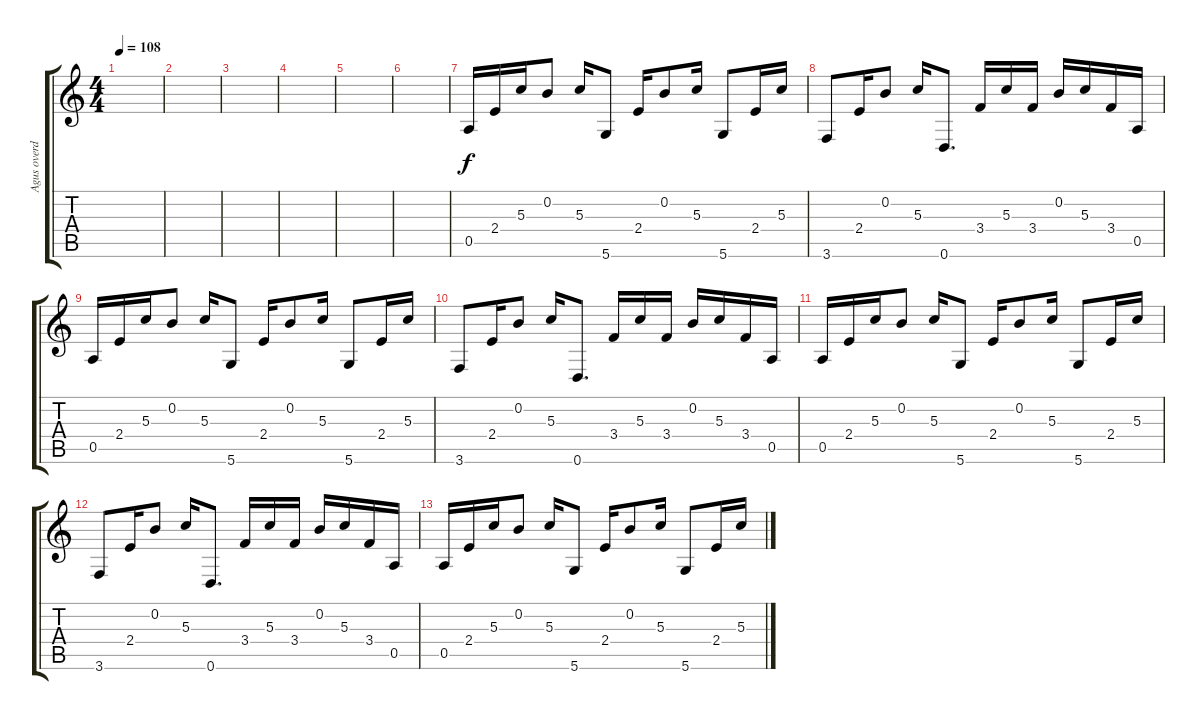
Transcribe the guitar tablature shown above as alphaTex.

\track ("Agus overdrive" "Agus overd") {instrument overdrivenguitar}
\staff {score tabs}
\tuning (E4 B3 G3 D3 A2 D2) {hide}
\ts (4 4)
\tempo 108
\clef g2
\ks c
|
|
|
|
|
|
0.5.16 2.4.16 5.3.16 0.2.8 5.3.16 5.6.8 2.4.16 0.2.8 5.3.16 5.6.8 2.4.16 5.3.16 |
3.6.8 2.4.16 0.2.8 5.3.16 0.6.8{d} 3.4.16 5.3.16 3.4.16 0.2.16 5.3.16 3.4.16 0.5.16 |
0.5.16 2.4.16 5.3.16 0.2.8 5.3.16 5.6.8 2.4.16 0.2.8 5.3.16 5.6.8 2.4.16 5.3.16 |
3.6.8 2.4.16 0.2.8 5.3.16 0.6.8{d} 3.4.16 5.3.16 3.4.16 0.2.16 5.3.16 3.4.16 0.5.16 |
0.5.16 2.4.16 5.3.16 0.2.8 5.3.16 5.6.8 2.4.16 0.2.8 5.3.16 5.6.8 2.4.16 5.3.16 |
3.6.8 2.4.16 0.2.8 5.3.16 0.6.8{d} 3.4.16 5.3.16 3.4.16 0.2.16 5.3.16 3.4.16 0.5.16 |
0.5.16 2.4.16 5.3.16 0.2.8 5.3.16 5.6.8 2.4.16 0.2.8 5.3.16 5.6.8 2.4.16 5.3.16
